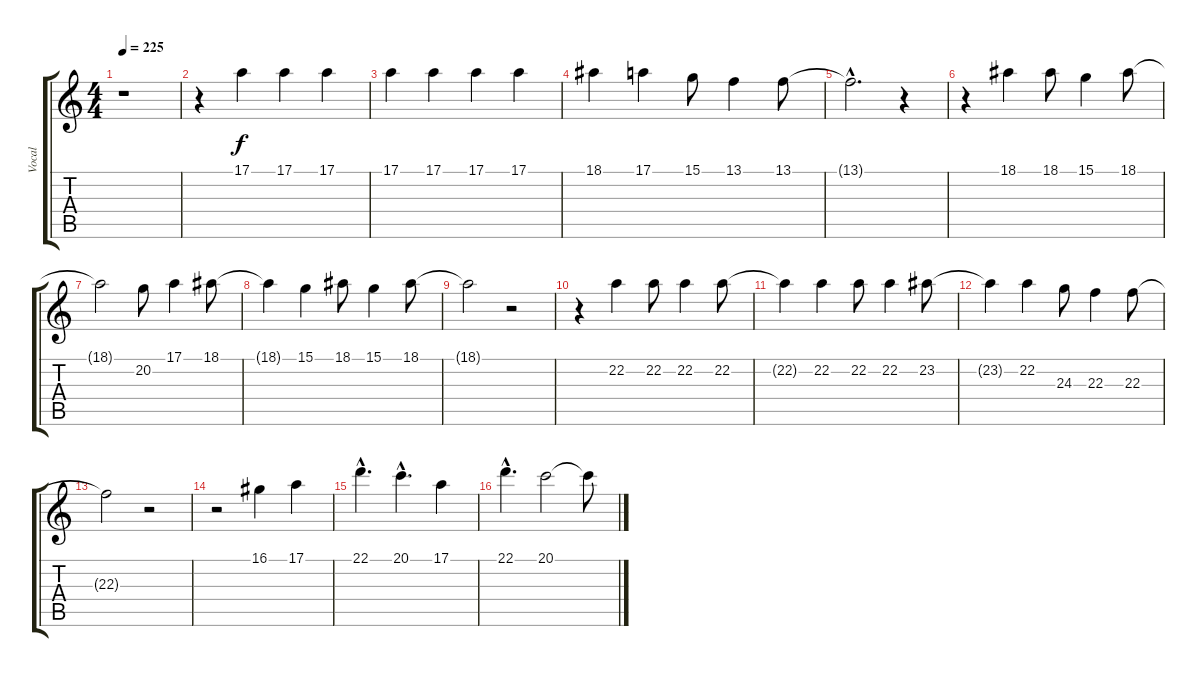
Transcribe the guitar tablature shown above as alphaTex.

\track ("Vocal" "Vocal") {instrument fx5brightness}
\staff {score tabs}
\tuning (E4 B3 G3 D3 A2 E2) {hide}
\ts (4 4)
\tempo 225
\clef g2
\ks c
r.1{dy f} |
r.4 17.1.4 17.1.4 17.1.4 |
17.1.4 17.1.4 17.1.4 17.1.4 |
18.1.4 17.1.4 15.1.8 13.1.4 13.1.8 |
13.1{hac t}.2{d} r.4 |
r.4 18.1.4 18.1.8 15.1.4 18.1.8 |
18.1{t}.2 20.2.8 17.1.4 18.1.8 |
18.1{t}.4 15.1.4 18.1.8 15.1.4 18.1.8 |
18.1{t}.2 r.2 |
r.4 22.2.4 22.2.8 22.2.4 22.2.8 |
22.2{t}.4 22.2.4 22.2.8 22.2.4 23.2.8 |
23.2{t}.4 22.2.4 24.3.8 22.3.4 22.3.8 |
22.3{t}.2 r.2 |
r.2 16.1.4 17.1.4 |
22.1{hac}.4{d} 20.1{hac}.4{d} 17.1.4 |
22.1{hac}.4{d} 20.1.2 20.1{t}.8
